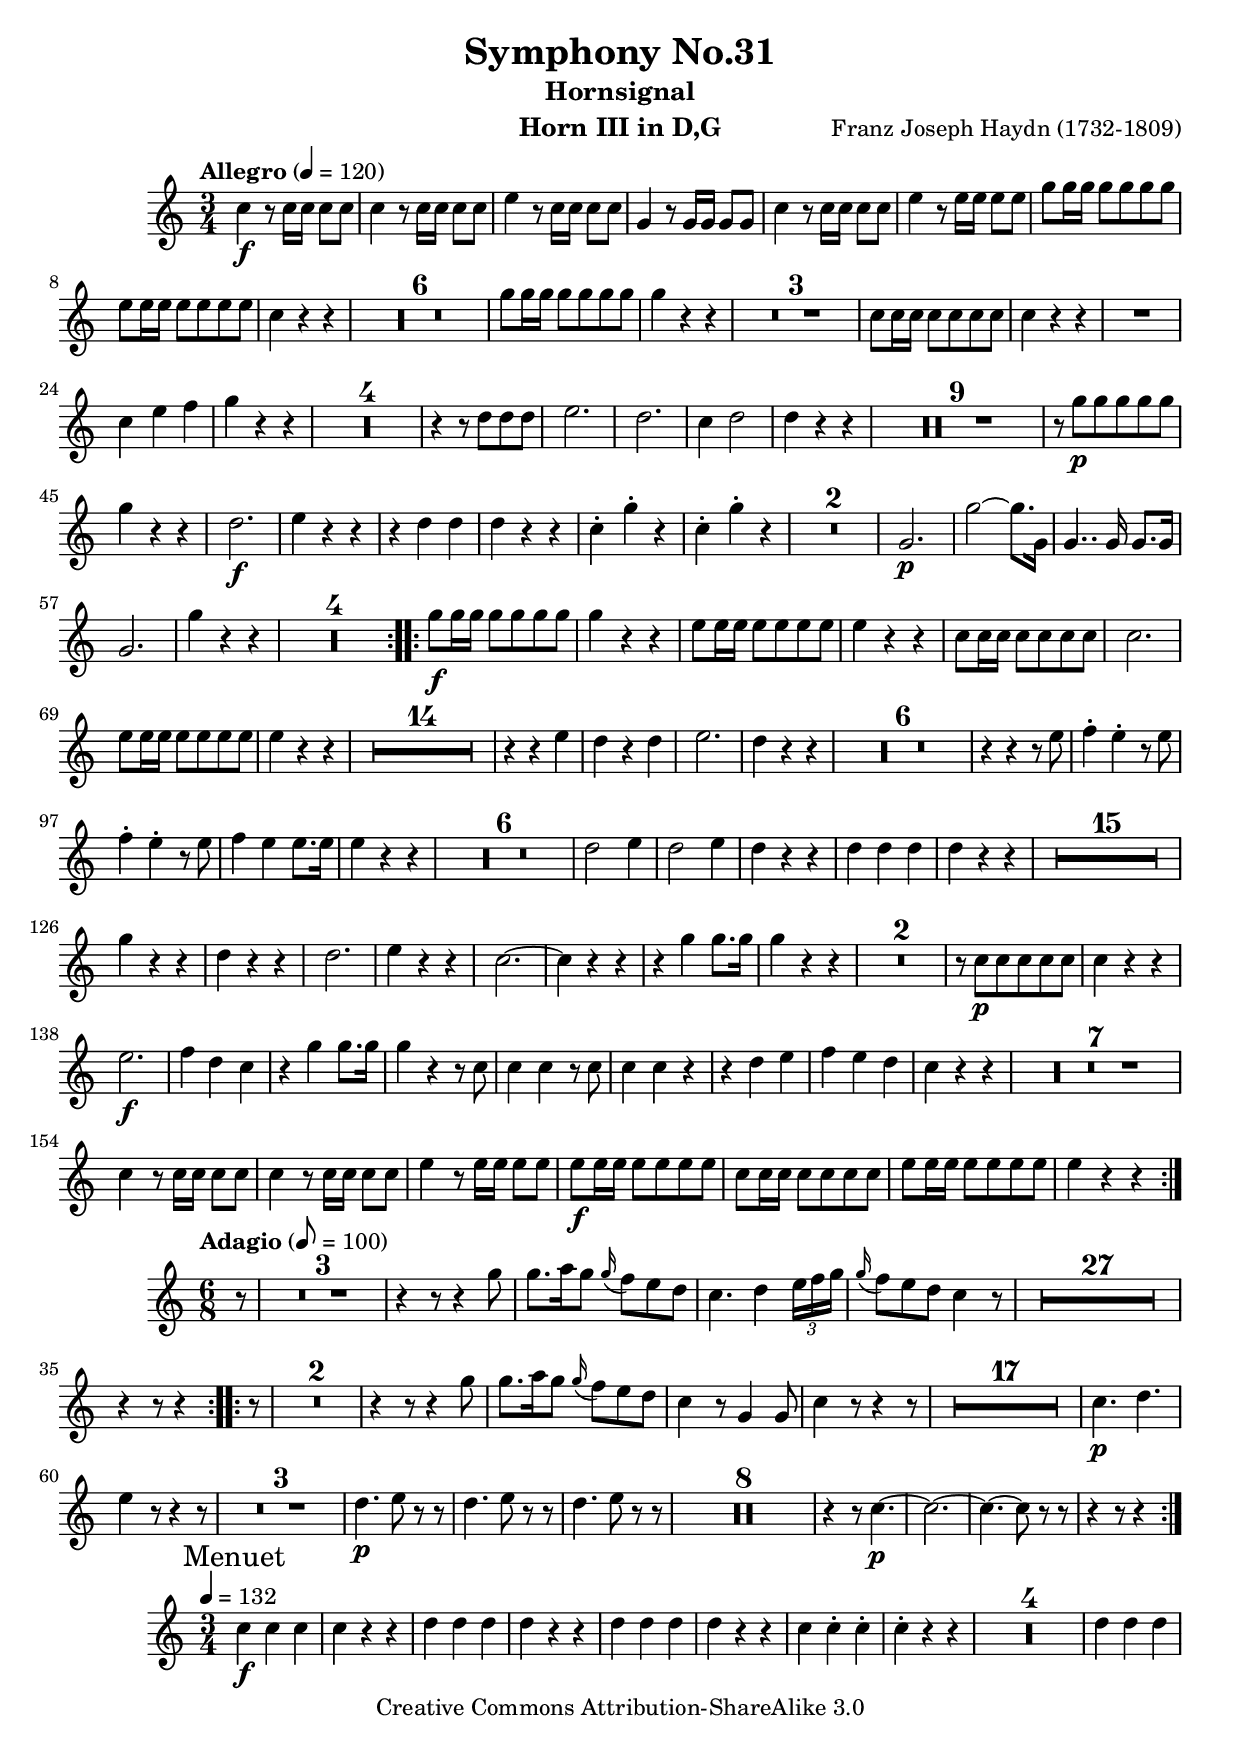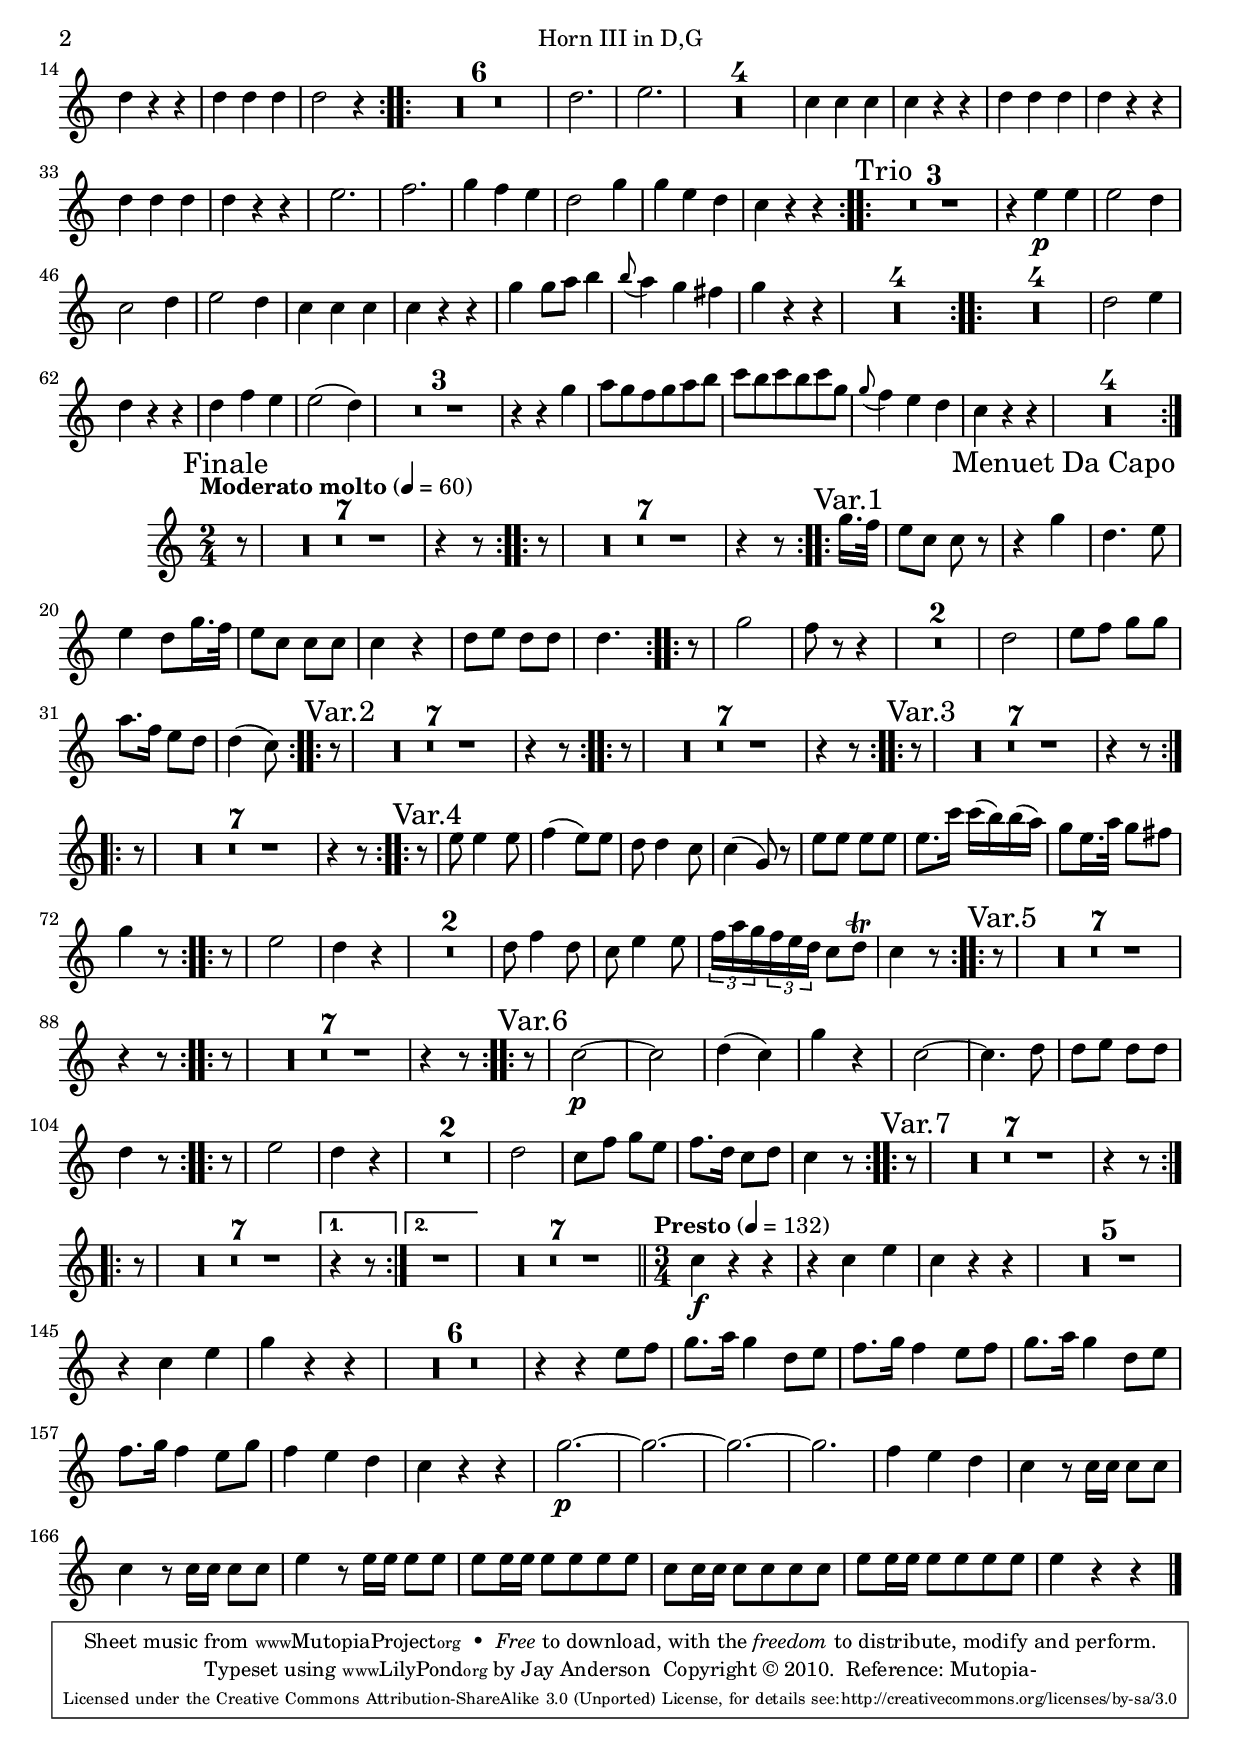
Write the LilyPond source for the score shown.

\version "2.13.34"

\include "defs.ily"
\version "2.13.34"

\include "defs.ily"

hornThreeMvtI = \relative c''
{
  \transposition d
  \repeat volta 2
  {
    c4\f r8 c16 c c8 c |
    c4 r8 c16 c c8 c |
    e4 r8 c16 c c8 c |
    g4 r8 g16 g g8 g |
    c4 r8 c16 c c8 c |
    e4 r8 e16 e e8 e |
    g8 g16 g g8 g g g |
    e8 e16 e e8 e e e |
    c4 r r |
    R2.*6 |
    g'8 g16 g g8 g g g |
    g4 r r |
    R2.*3 |
    c,8 c16 c c8 c c c |
    c4 r r |
    R2. |
    c4 e f |
    g4 r r |
    R2.*4 |
    r4 r8 d d d |
    e2. |
    d |
    c4 d2 |
    d4 r r |
    R2.*9 |
    r8 g\p g g g g |
    g4 r r |
    d2.\f |
    e4 r r |
    r d d |
    d r r |
    c-. g'-. r |
    c,-. g'-. r |
    R2.*2 |
    g,2.\p |
    g'2~ g8. g,16 |
    g4.. g16 g8. g16 |
    g2. |
    g'4 r r |
    R2.*4 |
  }
  \repeat volta 2
  {
    g8\f g16 g g8 g g g |
    g4 r r |
    e8 e16 e e8 e e e |
    e4 r r |
    c8 c16 c c8 c c c |
    c2. |
    e8 e16 e e8 e e e |
    e4 r r |
    R2.*14 |
    r4 r e |
    d r d |
    e2. |
    d4 r r |
    R2.*6 |
    r4 r r8 e |
    f4-. e-. r8 e |
    f4-. e-. r8 e |
    f4 e e8. e16 |
    e4 r r |
    R2.*6 |
    d2 e4 |
    d2 e4 |
    d4 r r |
    d d d |
    d r r |
    R2.*15 |
    g4 r r |
    d r r |
    d2. |
    e4 r r |
    c2.~ |
    c4 r r |
    r g' g8. g16 |
    g4 r r |
    R2.*2 |
    r8 c,\p c c c c |
    c4 r r |
    e2.\f |
    f4 d c |
    r g' g8. g16 |
    g4 r r8 c, |
    c4 c r8 c |
    c4 c r |
    r d e |
    f e d |
    c r r |
    R2.*7 |
    c4 r8 c16 c c8 c |
    c4 r8 c16 c c8 c |
    e4 r8 e16 e e8 e |
    e8\f e16 e e8 e e e |
    c8 c16 c c8 c c c |
    e8 e16 e e8 e e e |
    e4 r r |
  }
}

hornThreeMvtII = \relative c'''
{
  \transposition g
  \repeat volta 2
  {
    r8 |
    R2.*3 |
    r4 r8 r4 g8 |
    g8. a16 g8 \appoggiatura g16 f8 e d |
    c4. d4 \times 2/3 {e16 f g} |
    \appoggiatura g16 f8 e d c4 r8 |
    R2.*27 |
    r4 r8 r4
  }
  \repeat volta 2
  {
    r8 |
    R2.*2 |
    r4 r8 r4 g'8 |
    g8. a16 g8 \appoggiatura g16 f8 e d |
    c4 r8 g4 g8 |
    c4 r8 r4 r8 |
    R2.*17 |
    c4.\p d |
    e4 r8 r4 r8 |
    R2.*3 |
    d4.\p e8 r r |
    d4. e8 r r |
    d4. e8 r r |
    R2.*8 |
    r4 r8 c4.~\p |
    c2.~ |
    c4.~ c8 r r |
    r4 r8 r4
  }
}

hornThreeMvtIII = \relative c''
{
  \transposition d
  \repeat volta 2
  {
    c4\f c c |
    c r r |
    d d d |
    d r r |
    d d d |
    d r r |
    c c-. c-. |
    c-. r r |
    R2.*4 |
    d4 d d |
    d r r |
    d d d |
    d2 r4 |
  }
  \repeat volta 2
  {
    R2.*6 |
    d2. |
    e |
    R2.*4 |
    c4 c c |
    c r r |
    d d d |
    d r r |
    d d d |
    d r r |
    e2. |
    f |
    g4 f e |
    d2 g4 |
    g e d |
    c r r |
  }
  \repeat volta 2
  {
    R2.*3 |
    r4 e\p e |
    e2 d4 |
    c2 d4 |
    e2 d4 |
    c c c |
    c r r |
    g'4 g8 a b4 |
    \appoggiatura b8 a4 g fis |
    g r r |
    R2.*4 |
  }
  \repeat volta 2
  {
    R2.*4 |
    d2 e4 |
    d r r |
    d f e |
    e2( d4) |
    R2.*3 |
    r4 r g |
    a8 g f g a b |
    c b c b c g |
    \appoggiatura g8 f4 e d |
    c r r |
    R2.*4 |
  }
}

hornThreeMvtIV = \relative c'''
{
  \transposition d
  %Intro
  \repeat volta 2
  {
    r8 |
    R2*7 |
    r4 r8
  }
  \repeat volta 2
  {
    r8 |
    R2*7 |
    r4 r8
  }
  %Var.1
  \repeat volta 2
  {
    g16. f32 |
    e8 c c r |
    r4 g' |
    d4. e8 |
    e4 d8 g16. f32 |
    e8 c c c |
    c4 r |
    d8 e d d |
    d4.
  }
  \repeat volta 2
  {
    r8 |
    g2 |
    f8 r r4 |
    R2*2 |
    d2 |
    e8 f g g |
    a8. f16 e8 d |
    d4( c8)
  }
  %Var.2-3
  \repeat unfold 2
  {
    \repeat volta 2
    {
      r8 |
      R2*7 |
      r4 r8
    }
    \repeat volta 2
    {
      r8 |
      R2*7 |
      r4 r8
    }
  }
  %Var.4
  \repeat volta 2
  {
    r8 |
    e8 e4 e8 |
    f4( e8) e |
    d d4 c8 |
    c4( g8) r |
    e' e e e |
    e8. c'16 c( b) b( a) |
    g8 e16. a32 g8 fis |
    g4 r8
  }
  \repeat volta 2
  {
    r8 |
    e2 |
    d4 r |
    R2*2 |
    d8 f4 d8 |
    c e4 e8 |
    \times 2/3 {f16 a g} \times 2/3 {f e d} c8 d\trill |
    c4 r8
  }
  %Var.5
  \repeat volta 2
  {
    r8 |
    R2*7 |
    r4 r8
  }
  \repeat volta 2
  {
    r8 |
    R2*7 |
    r4 r8
  }
  %Var.6
  \repeat volta 2
  {
    r8 |
    c2~\p |
    c |
    d4( c) |
    g' r |
    c,2~ |
    c4. d8 |
    d e d d |
    d4 r8
  }
  \repeat volta 2
  {
    r8 |
    e2 |
    d4 r |
    R2*2 |
    d2 |
    c8 f g e |
    f8. d16 c8 d |
    c4 r8
  }
  %Var.7
  \repeat volta 2
  {
    r8 |
    R2*7 |
    r4 r8
  }
  \repeat volta 2
  {
    r8 |
    R2*7 |
  }
  \alternative
  {
    {r4 r8}
    {R2 |}
  }
  R2*7 |

  %Presto
  %3/4
  c4\f r r |
  r c e |
  c r r |
  R2.*5 |
  r4 c e |
  g r r |
  R2.*6 |
  r4 r e8 f |
  g8. a16 g4 d8 e |
  f8. g16 f4 e8 f |
  g8. a16 g4 d8 e |
  f8. g16 f4 e8 g |
  f4 e d |
  c r r |
  g'2.~\p |
  g~ |
  g~ |
  g |
  f4 e d |
  c4 r8 c16 c c8 c |
  c4 r8 c16 c c8 c |
  e4 r8 e16 e e8 e |
  e8 e16 e e8 e e e |
  c8 c16 c c8 c c c |
  e8 e16 e e8 e e e |
  e4 r r |
}

instrument = "Horn III in D,G"
\include "header.ily"

\score { \new Staff { << \hornThreeMvtI \outlineMvtI >> } }
\score { \new Staff { << \hornThreeMvtII \outlineMvtII >> } }
\score { \new Staff { << \hornThreeMvtIII \outlineMvtIII >> } }
\score { \new Staff { << \hornThreeMvtIV \outlineMvtIV >> } }
